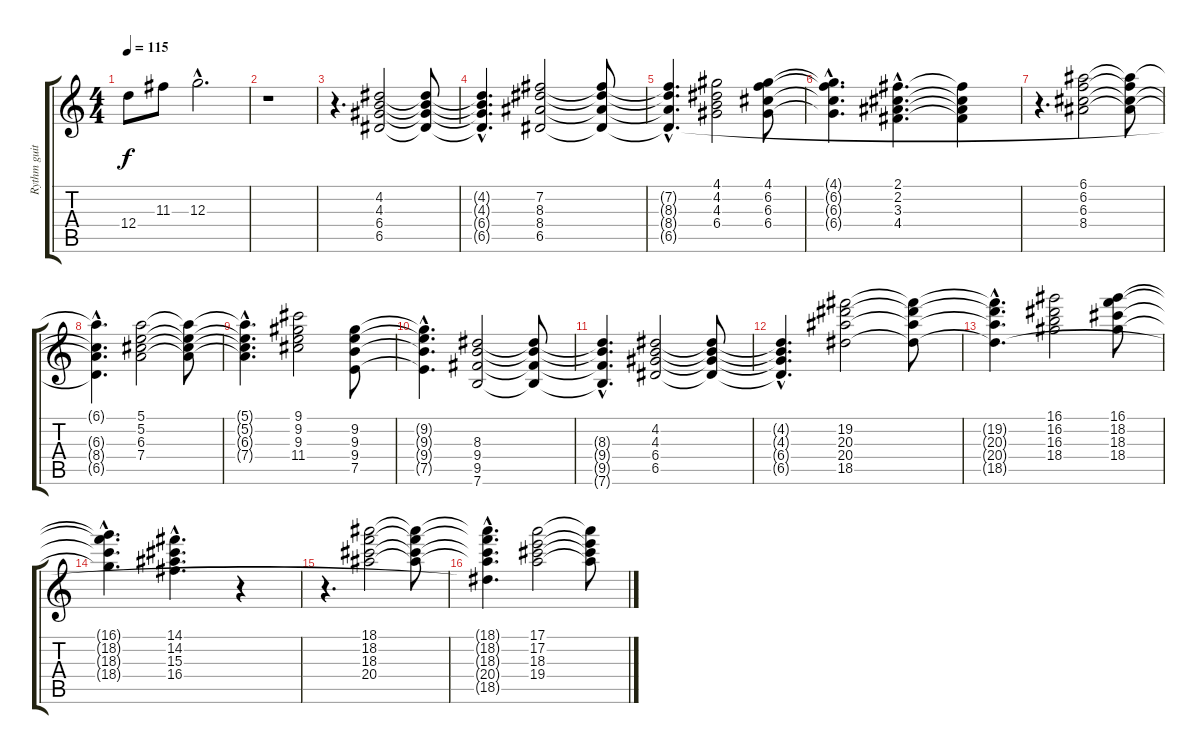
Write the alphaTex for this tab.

\track ("Rythm guitar" "Rythm guit") {instrument electricguitarclean}
\staff {score tabs}
\tuning (E4 B3 G3 D3 A2 E2) {hide}
\ts (4 4)
\tempo 115
\clef g2
\ks c
12.4{t}.8{dy f} 11.3.8 12.3{hac}.2{d} |
r.1 |
r.4{d} (4.2 4.3 6.4 6.5).2 (4.2{t} 4.3{t} 6.4{t} 6.5{t}).8 |
(4.2{hac t} 4.3{hac t} 6.4{hac t} 6.5{hac t}).4{d} (7.2 8.3 8.4 6.5).2 (7.2{t} 8.3{t} 8.4{t} 6.5{t}).8 |
(7.2{hac t} 8.3{hac t} 8.4{hac t} 6.5{hac t}).4{d} (4.1 4.2 4.3 6.4).2 (4.1 6.2 6.3 6.4).8 |
(4.1{hac t} 6.2{hac t} 6.3{hac t} 6.4{hac t}).4{d} (2.1{hac} 2.2{hac} 3.3{hac} 4.4{hac}).4{d} (2.1{t} 2.2{t} 3.3{t} 4.4{t}).4 |
r.4{d} (6.1 6.2 6.3 8.4).2 (6.1{t} 6.2{t} 6.3{t} 8.4{t}).8 |
(6.1{hac t} 6.3{hac t} 8.4{hac t} 6.5{hac t}).4{d} (5.1 5.2 6.3 7.4).2 (5.1{t} 5.2{t} 6.3{t} 7.4{t}).8 |
(5.1{hac t} 5.2{hac t} 6.3{hac t} 7.4{hac t}).4{d} (9.1 9.2 9.3 11.4).2 (9.2 9.3 9.4 7.5).8 |
(9.2{hac t} 9.3{hac t} 9.4{hac t} 7.5{hac t}).4{d} (8.3 9.4 9.5 7.6).2 (8.3{t} 9.4{t} 9.5{t} 7.6{t}).8 |
(8.3{hac t} 9.4{hac t} 9.5{hac t} 7.6{hac t}).4{d} (4.2 4.3 6.4 6.5).2 (4.2{t} 4.3{t} 6.4{t} 6.5{t}).8 |
(4.2{hac t} 4.3{hac t} 6.4{hac t} 6.5{hac t}).4{d} (19.2 20.3 20.4 18.5).2 (19.2{t} 20.3{t} 20.4{t} 18.5{t}).8 |
(19.2{hac t} 20.3{hac t} 20.4{hac t} 18.5{hac t}).4{d} (16.1 16.2 16.3 18.4).2 (16.1 18.2 18.3 18.4).8 |
(16.1{hac t} 18.2{hac t} 18.3{hac t} 18.4{hac t}).4{d} (14.1{hac} 14.2{hac} 15.3{hac} 16.4{hac}).4{d} r.4 |
r.4{d} (18.1 18.2 18.3 20.4).2 (18.1{t} 18.2{t} 18.3{t} 20.4{t}).8 |
(18.1{hac t} 18.2{hac t} 18.3{hac t} 20.4{hac t} 18.5{hac t}).4{d} (17.1 17.2 18.3 19.4).2 (17.1{t} 17.2{t} 18.3{t} 19.4{t}).8
